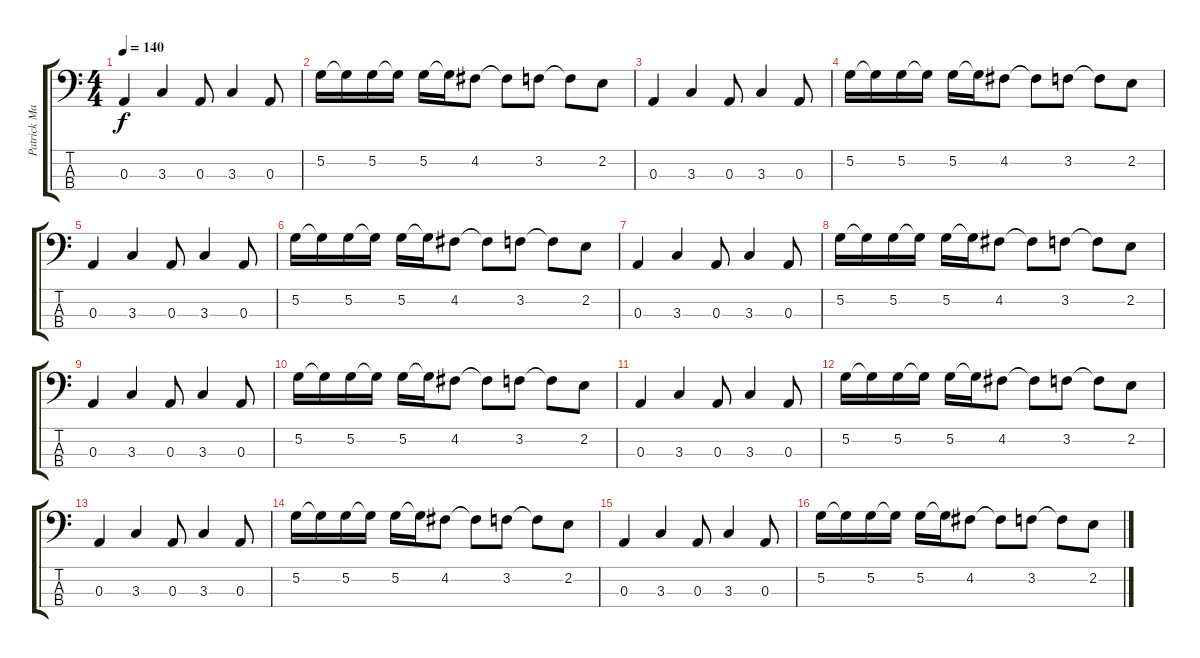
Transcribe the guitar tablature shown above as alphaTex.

\track ("Patrick Mathews" "Patrick Ma") {instrument electricbasspick}
\staff {score tabs}
\tuning (G2 D2 A1 E1) {hide}
\ts (4 4)
\tempo 140
\clef f4
\ks c
0.3.4{dy f instrument electricbasspick} 3.3.4 0.3.8 3.3.4 0.3.8 |
5.2.16 5.2{t}.16 5.2.16 5.2{t}.16 5.2.16 5.2{t}.16 4.2.8 4.2{t}.8 3.2.8 3.2{t}.8 2.2.8 |
0.3.4 3.3.4 0.3.8 3.3.4 0.3.8 |
5.2.16 5.2{t}.16 5.2.16 5.2{t}.16 5.2.16 5.2{t}.16 4.2.8 4.2{t}.8 3.2.8 3.2{t}.8 2.2.8 |
0.3.4 3.3.4 0.3.8 3.3.4 0.3.8 |
5.2.16 5.2{t}.16 5.2.16 5.2{t}.16 5.2.16 5.2{t}.16 4.2.8 4.2{t}.8 3.2.8 3.2{t}.8 2.2.8 |
0.3.4 3.3.4 0.3.8 3.3.4 0.3.8 |
5.2.16 5.2{t}.16 5.2.16 5.2{t}.16 5.2.16 5.2{t}.16 4.2.8 4.2{t}.8 3.2.8 3.2{t}.8 2.2.8 |
0.3.4 3.3.4 0.3.8 3.3.4 0.3.8 |
5.2.16 5.2{t}.16 5.2.16 5.2{t}.16 5.2.16 5.2{t}.16 4.2.8 4.2{t}.8 3.2.8 3.2{t}.8 2.2.8 |
0.3.4 3.3.4 0.3.8 3.3.4 0.3.8 |
5.2.16 5.2{t}.16 5.2.16 5.2{t}.16 5.2.16 5.2{t}.16 4.2.8 4.2{t}.8 3.2.8 3.2{t}.8 2.2.8 |
0.3.4 3.3.4 0.3.8 3.3.4 0.3.8 |
5.2.16 5.2{t}.16 5.2.16 5.2{t}.16 5.2.16 5.2{t}.16 4.2.8 4.2{t}.8 3.2.8 3.2{t}.8 2.2.8 |
0.3.4 3.3.4 0.3.8 3.3.4 0.3.8 |
5.2.16 5.2{t}.16 5.2.16 5.2{t}.16 5.2.16 5.2{t}.16 4.2.8 4.2{t}.8 3.2.8 3.2{t}.8 2.2.8
